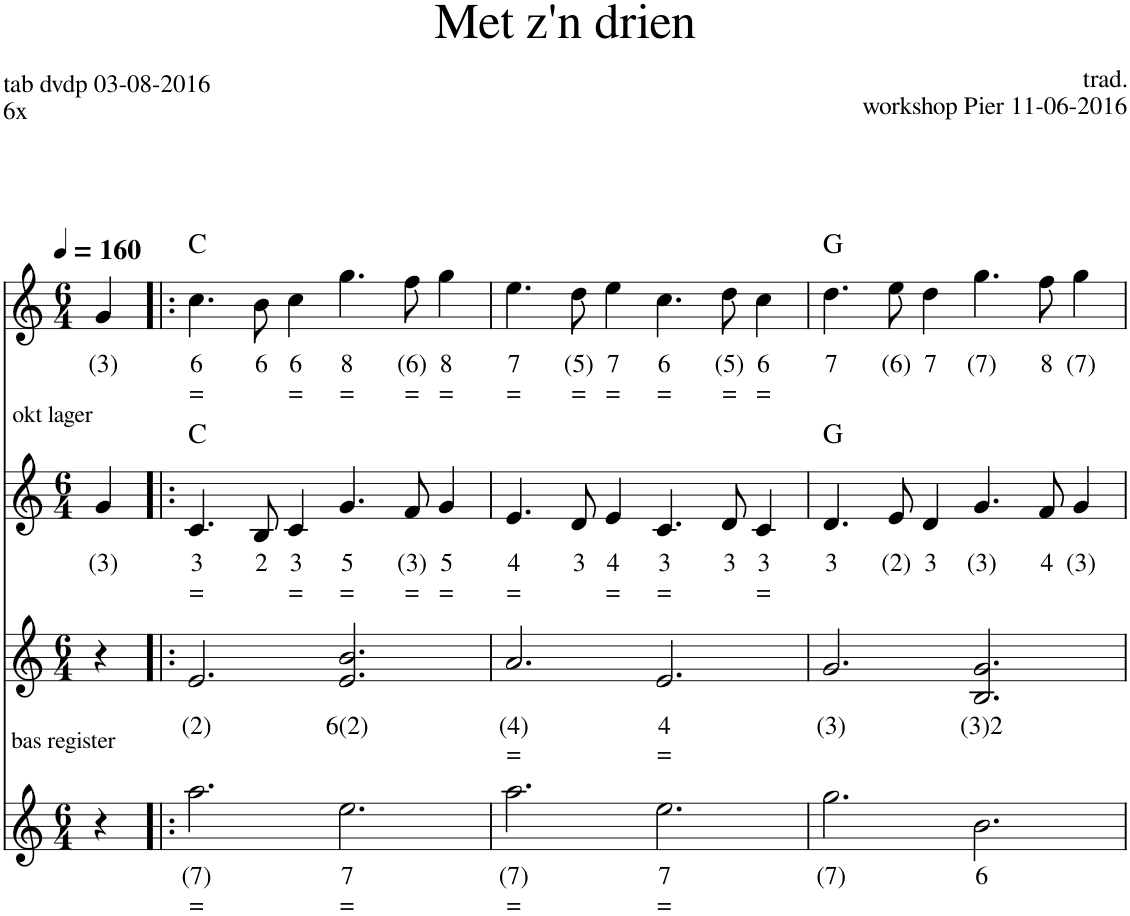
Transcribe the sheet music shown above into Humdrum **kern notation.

**kern	**text	**text	**kern	**text	**text	**kern	**text	**text	**kern	**text	**text	**harte
*part4	*part4	*part4	*part3	*part3	*part3	*part2	*part2	*part2	*part1	*part1	*part1	*part1
*staff4	*staff4	*staff4	*staff3	*staff3	*staff3	*staff2	*staff2	*staff2	*staff1	*staff1	*staff1	*
*I"Stem	*	*	*I"Stem	*	*	*I"Stem	*	*	*I"Stem	*	*	*
*clefG2	*	*	*clefG2	*	*	*clefG2	*	*	*clefG2	*	*	*
*k[]	*	*	*k[]	*	*	*k[]	*	*	*k[]	*	*	*
*M6/4	*	*	*M6/4	*	*	*M6/4	*	*	*M6/4	*	*	*
*MM160	*	*	*MM160	*	*	*MM160	*	*	*MM160	*	*	*
=1	=1	=1	=1	=1	=1	=1	=1	=1	=1	=1	=1	=1
!	!	!	!	!	!	!LO:TX:a:t=okt lager	!	!	!	!	!	!
!LO:TX:a:t=bas register	!	!	!	!	!	!	!	!	!	!	!	!
!	!	!	!	!	!	!	!LO:LY:b	!	!	!LO:LY:b	!	!
4r	.	.	4r	.	.	4g/	(3)	.	4g/	(3)	.	.
=2!|:	=2!|:	=2!|:	=2!|:	=2!|:	=2!|:	=2!|:	=2!|:	=2!|:	=2!|:	=2!|:	=2!|:	=2!|:
!	!LO:LY:b	!LO:LY:b	!	!LO:LY:b	!	!	!LO:LY:b	!LO:LY:b	!	!LO:LY:b	!LO:LY:b	!
2.aa\	(7)	=	2.e/	(2)	.	4.c/	3	=	4.cc\	6	=	C:maj
!	!	!	!	!	!	!	!LO:LY:b	!	!	!LO:LY:b	!	!
.	.	.	.	.	.	8B/	2	.	8b\	6	.	.
!	!	!	!	!	!	!	!LO:LY:b	!LO:LY:b	!	!LO:LY:b	!LO:LY:b	!
.	.	.	.	.	.	4c/	3	=	4cc\	6	=	.
!	!LO:LY:b	!LO:LY:b	!	!LO:LY:b	!	!	!LO:LY:b	!LO:LY:b	!	!LO:LY:b	!LO:LY:b	!
2.ee\	7	=	2.e/ 2.b/	6(2)	.	4.g/	5	=	4.gg\	8	=	.
!	!	!	!	!	!	!	!LO:LY:b	!LO:LY:b	!	!LO:LY:b	!LO:LY:b	!
.	.	.	.	.	.	8f/	(3)	=	8ff\	(6)	=	.
!	!	!	!	!	!	!	!LO:LY:b	!LO:LY:b	!	!LO:LY:b	!LO:LY:b	!
.	.	.	.	.	.	4g/	5	=	4gg\	8	=	.
=3	=3	=3	=3	=3	=3	=3	=3	=3	=3	=3	=3	=3
!	!LO:LY:b	!LO:LY:b	!	!LO:LY:b	!LO:LY:b	!	!LO:LY:b	!LO:LY:b	!	!LO:LY:b	!LO:LY:b	!
2.aa\	(7)	=	2.a/	(4)	=	4.e/	4	=	4.ee\	7	=	.
!	!	!	!	!	!	!	!LO:LY:b	!	!	!LO:LY:b	!LO:LY:b	!
.	.	.	.	.	.	8d/	3	.	8dd\	(5)	=	.
!	!	!	!	!	!	!	!LO:LY:b	!LO:LY:b	!	!LO:LY:b	!LO:LY:b	!
.	.	.	.	.	.	4e/	4	=	4ee\	7	=	.
!	!LO:LY:b	!LO:LY:b	!	!LO:LY:b	!LO:LY:b	!	!LO:LY:b	!LO:LY:b	!	!LO:LY:b	!LO:LY:b	!
2.ee\	7	=	2.e/	4	=	4.c/	3	=	4.cc\	6	=	.
!	!	!	!	!	!	!	!LO:LY:b	!	!	!LO:LY:b	!LO:LY:b	!
.	.	.	.	.	.	8d/	3	.	8dd\	(5)	=	.
!	!	!	!	!	!	!	!LO:LY:b	!LO:LY:b	!	!LO:LY:b	!LO:LY:b	!
.	.	.	.	.	.	4c/	3	=	4cc\	6	=	.
=4	=4	=4	=4	=4	=4	=4	=4	=4	=4	=4	=4	=4
!	!LO:LY:b	!	!	!LO:LY:b	!	!	!LO:LY:b	!	!	!LO:LY:b	!	!
2.gg\	(7)	.	2.g/	(3)	.	4.d/	3	.	4.dd\	7	.	G:maj
!	!	!	!	!	!	!	!LO:LY:b	!	!	!LO:LY:b	!	!
.	.	.	.	.	.	8e/	(2)	.	8ee\	(6)	.	.
!	!	!	!	!	!	!	!LO:LY:b	!	!	!LO:LY:b	!	!
.	.	.	.	.	.	4d/	3	.	4dd\	7	.	.
!	!LO:LY:b	!	!	!LO:LY:b	!	!	!LO:LY:b	!	!	!LO:LY:b	!	!
2.b\	6	.	2.B/ 2.g/	(3)2	.	4.g/	(3)	.	4.gg\	(7)	.	.
!	!	!	!	!	!	!	!LO:LY:b	!	!	!LO:LY:b	!	!
.	.	.	.	.	.	8f/	4	.	8ff\	8	.	.
!	!	!	!	!	!	!	!LO:LY:b	!	!	!LO:LY:b	!	!
.	.	.	.	.	.	4g/	(3)	.	4gg\	(7)	.	.
=	=	=	=	=	=	=	=	=	=	=	=	=
*-	*-	*-	*-	*-	*-	*-	*-	*-	*-	*-	*-	*-
